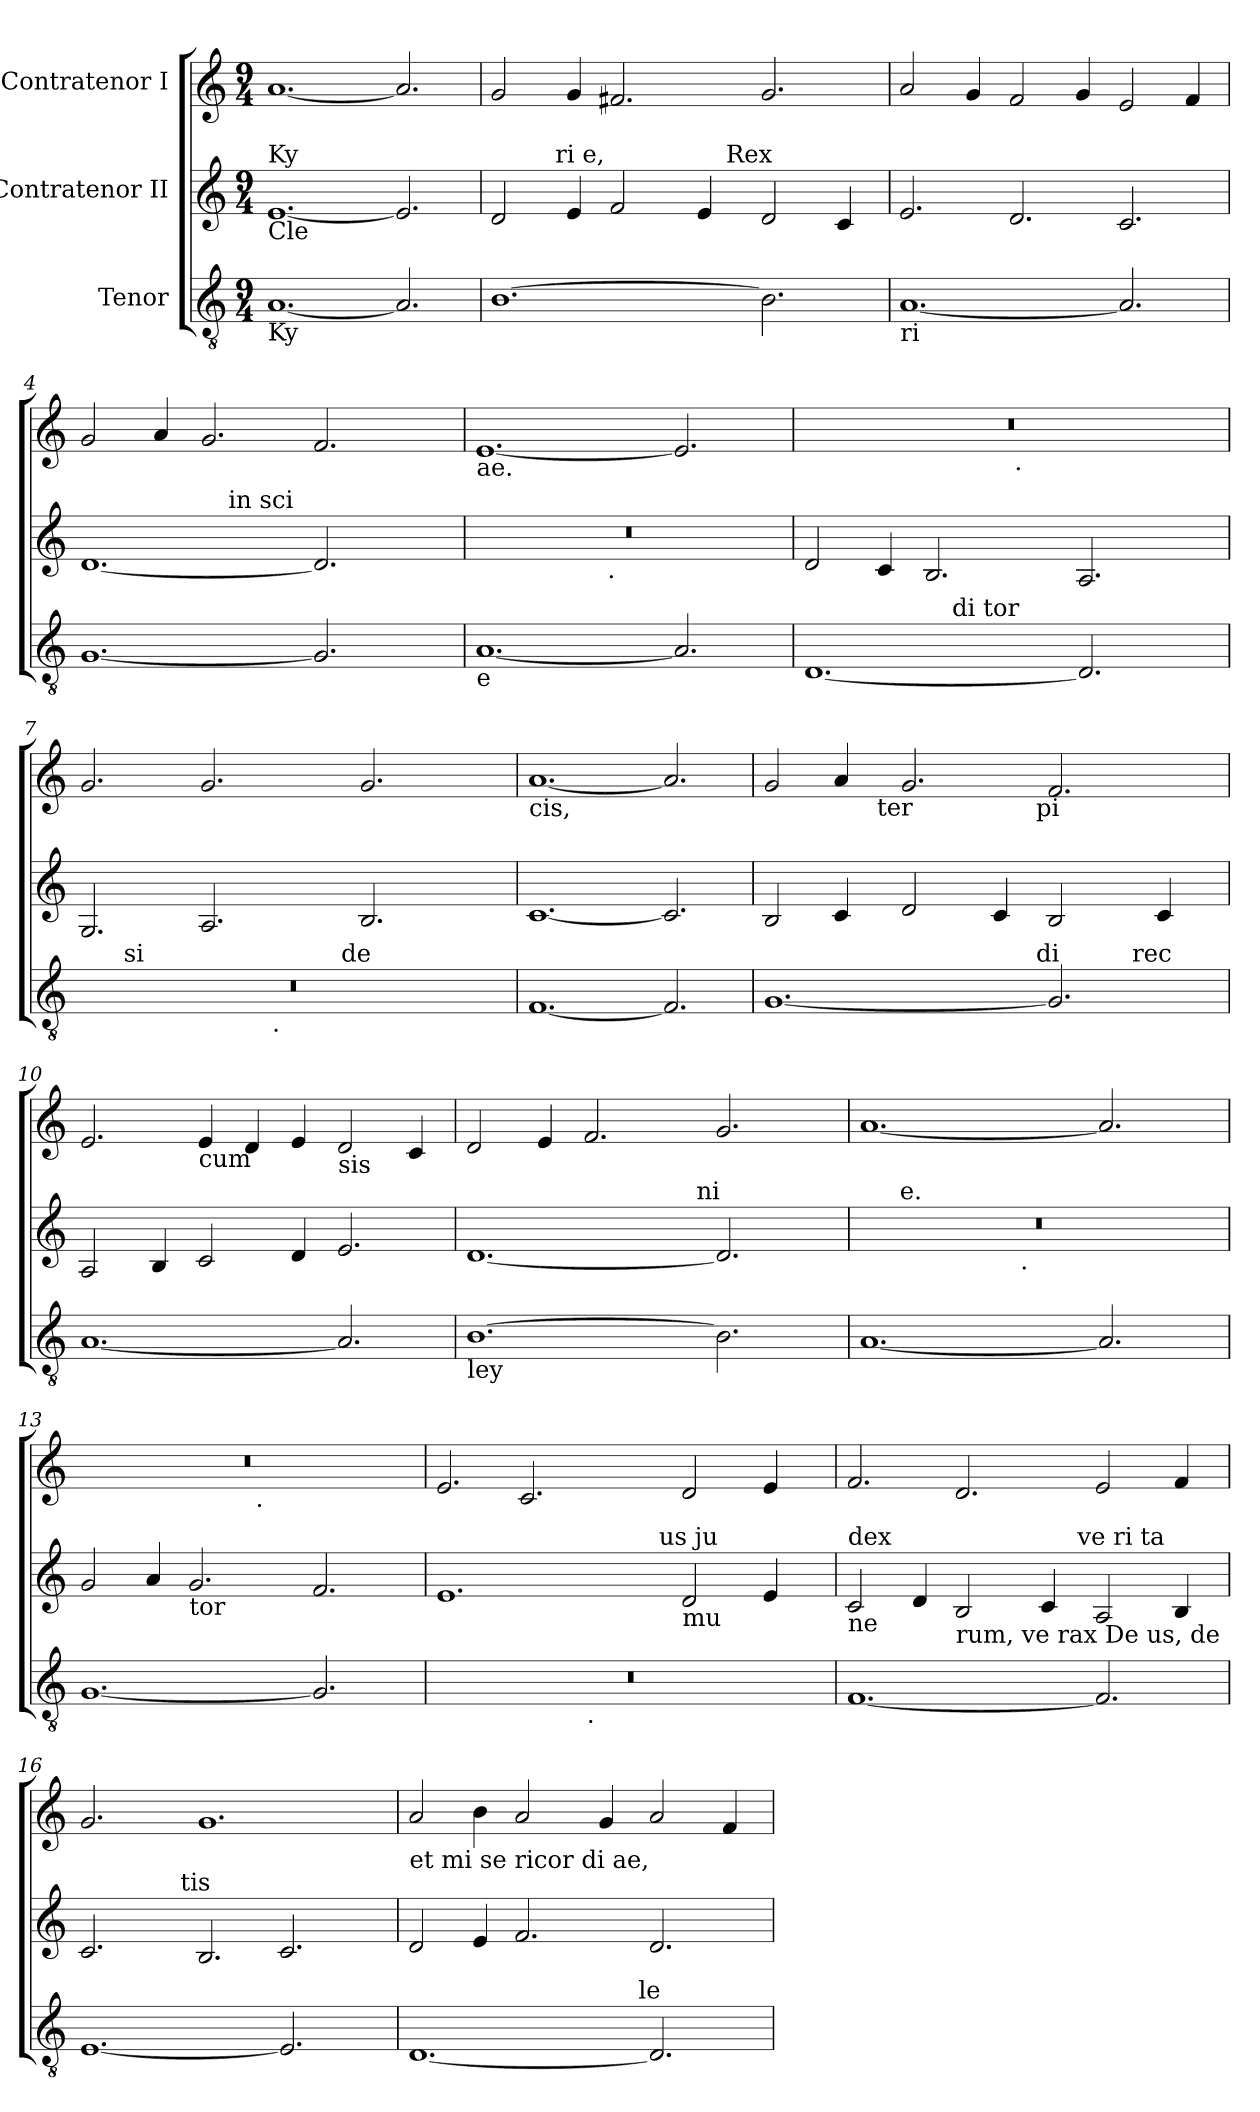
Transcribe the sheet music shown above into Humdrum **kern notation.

**kern	**kern	**kern
*part3	*part2	*part1
*staff3	*staff2	*staff1
*I"Tenor	*I"Contratenor II	*I"Contratenor I
*clefGv2	*clefG2	*clefG2
*k[]	*k[]	*k[]
*C:	*C:	*C:
*M9/4	*M9/4	*M9/4
=1	=1	=1
!	!LO:TX:b:t=Cle	!
!	!LO:TX:a:t=Ky	!
!LO:TX:b:t=Ky	!	!
[<1.A	[<1.e	[<1.a
2.A/]	2.e/]	2.a/]
=2	=2	=2
!	!LO:TX:b:t=mens	!
*	*^	*
*	*	*^	*
[>1.B	2d/	4...ryy	1ryy	2g/
!	!	!LO:TX:a:t=ri e,	!	!
.	.	1ryy	.	.
.	4e/	.	.	4g/
.	2f/	.	.	2.f#X/
.	.	.	4.ryy	.
.	4e/	.	.	.
!	!	!	!LO:TX:a:t=Rex	!
.	.	.	2..ryy	.
.	.	2ryy	.	.
2.B\]	2d/	.	.	2.g/
.	.	4ryy	.	.
.	4c/	.	.	.
.	.	32ryy	.	.
=3	=3	=3	=3	=3
!	!LO:TX:a:t=an ge lo rum lux et	!	!	!
!	!LO:TX:b:t=Pa	!	!	!
!LO:TX:b:t=ri	!	!	!	!
*	*v	*v	*v	*
[<1.A	2.e/	2a/
.	.	4g/
.	2.d/	2f/
.	.	4g/
2.A/]	2.c/	2e/
.	.	4f/
=4	=4	=4
!	!LO:TX:b:t=ter,	!
!	!LO:TX:a:t=sol	!
*	*^	*
[<1.G	[<1.d	2ryy	2g/
.	.	4ryy	4a/
.	.	16.ryy	2.g/
!	!	!LO:TX:a:t=in sci	!
.	.	1ryy	.
2.G/]	2.d/]	.	2.f/
.	.	4ryy	.
.	.	8ryy	.
.	.	32ryy	.
!!LO:LB:g=z
=5	=5	=5	=5
!	!	!	!LO:TX:b:t=ae.
!LO:TX:b:t=e	!	!	!
[<1.A	4%9r	1ryy	[<1.e
.	.	16ryy	.
!	!	!LO:TX:b:t=.	!
.	.	1ryy	.
2.A/]	.	.	2.e/]
.	.	8.ryy	.
=6	=6	=6	=6
!LO:TX:a:t=con	!	!	!
*^	*v	*v	*^
[<1.D	2ryy	2d/	4%9r	1ryy
.	4ryy	4c/	.	.
.	16.ryy	2.B/	.	.
!	!LO:TX:a:t=di tor	!	!	!
.	1ryy	.	.	.
.	.	.	.	16.ryy
!	!	!	!	!LO:TX:b:t=.
.	.	.	.	1ryy
2.D/]	.	2.A/	.	.
.	4ryy	.	.	.
.	8ryy	.	.	8ryy
.	32ryy	.	.	32ryy
=7	=7	=7	=7	=7
!	!	!	!LO:TX:b:t=Pa ter dul	!
*^	*^	*	*v	*v
4%9r	8ryy	1ryy	1ryy	2.G/	2.g/
.	32ryy	.	.	.	.
!	!LO:TX:a:t=si	!	!	!	!
.	1ryy	.	.	.	.
.	.	.	.	2.A/	2.g/
.	.	16.ryy	4..ryy	.	.
!	!	!LO:TX:b:t=.	!	!	!
.	.	1ryy	.	.	.
.	1ryy	.	.	.	.
!	!	!	!LO:TX:a:t=de	!	!
.	.	.	2ryy	.	.
.	.	.	.	2.B/	2.g/
.	.	.	4ryy	.	.
.	.	8ryy	.	.	.
.	16.ryy	.	.	.	.
.	.	.	16ryy	.	.
.	.	32ryy	.	.	.
=8	=8	=8	=8	=8	=8
!	!	!	!	!	!LO:TX:b:t=cis,
!LO:TX:b:t=e	!	!	!	!	!
!LO:TX:a:t=rum,	!	!	!	!	!
*v	*v	*v	*v	*	*
[<1.F	[<1.c	[<1.a
2.F/]	2.c/]	2.a/]
=9	=9	=9
!	!	!LO:TX:b:t=pa
!LO:TX:a:t=mun	!	!
*^	*	*^
*	*^	*	*	*^
[<1.G	1ryy	1ryy	2B/	2g/	2ryy	1ryy
.	.	.	4c/	4a/	8ryy	.
.	.	.	.	.	32ryy	.
!	!	!	!	!	!LO:TX:b:t=ter	!
.	.	.	.	.	1ryy	.
.	.	.	2d/	2.g/	.	.
.	4...ryy	2...ryy	.	.	.	4...ryy
.	.	.	4c/	.	.	.
!	!	!	!	!	!	!LO:TX:b:t=pi
!	!LO:TX:a:t=di	!	!	!	!	!
.	2ryy	.	.	.	.	2ryy
2.G/]	.	.	2B/	2.f/	.	.
.	.	.	.	.	2ryy	.
!	!	!LO:TX:a:t=rec	!	!	!	!
.	.	4ryy	.	.	.	.
.	4ryy	.	.	.	.	4ryy
.	.	.	4c/	.	.	.
.	.	.	.	.	16.ryy	.
.	.	16ryy	.	.	.	.
.	32ryy	.	.	.	.	32ryy
=10	=10	=10	=10	=10	=10	=10
!	!	!	!	!LO:TX:b:t=e,	!	!
*v	*v	*v	*	*v	*v	*v
[<1.A	2A/	2.e/
.	4B/	.
!	!	!LO:TX:b:t=cum
.	2c/	4e/
.	.	4d/
.	4d/	4e/
!	!	!LO:TX:b:t=sis
2.A/]	2.e/	2d/
.	.	4c/
!!LO:LB:g=z
=11	=11	=11
!	!LO:TX:a:t=flumen ve	!
!	!LO:TX:b:t=tor,	!
!LO:TX:b:t=ley	!	!
*	*^	*
[>1.B	[<1.d	1ryy	2d/
.	.	.	4e/
.	.	.	2.f/
.	.	4..ryy	.
!	!	!LO:TX:a:t=ni	!
.	.	2ryy	.
2.B\]	2.d/]	.	2.g/
.	.	4ryy	.
.	.	16ryy	.
=12	=12	=12	=12
*	*	*^	*
[<1.A	4%9r	8.ryy	1ryy	[<1.a
!	!	!LO:TX:a:t=e.	!	!
.	.	1ryy	.	.
.	.	.	16.ryy	.
!	!	!	!LO:TX:b:t=.	!
.	.	.	1ryy	.
.	.	1ryy	.	.
2.A/]	.	.	.	2.a/]
.	.	.	8ryy	.
.	.	16ryy	.	.
.	.	.	32ryy	.
=13	=13	=13	=13	=13
!	!LO:TX:b:t=da	!	!	!
*	*v	*v	*v	*^
[<1.G	2g/	4%9r	1ryy
.	4a/	.	.
!	!LO:TX:b:t=tor	!	!
.	2.g/	.	.
.	.	.	16.ryy
!	!	!	!LO:TX:b:t=.
.	.	.	1ryy
2.G/]	2.f/	.	.
.	.	.	8ryy
.	.	.	32ryy
=14	=14	=14	=14
!	!LO:TX:b:t=que	!	!
!	!LO:TX:a:t=De	!	!
*^	*^	*v	*v
4%9r	1ryy	1.e	1ryy	2.e/
.	.	.	.	2.c/
.	16.ryy	.	4ryy	.
!	!LO:TX:b:t=.	!	!	!
.	1ryy	.	.	.
.	.	.	8ryy	.
.	.	.	32ryy	.
!	!	!	!LO:TX:a:t=us ju	!
.	.	.	2ryy	.
!	!	!LO:TX:b:t=mu	!	!
.	.	2d/	.	2d/
.	.	.	4ryy	.
.	.	4e/	.	4e/
.	8ryy	.	.	.
.	.	.	16.ryy	.
.	32ryy	.	.	.
=15	=15	=15	=15	=15
!	!	!LO:TX:b:t=ne	!	!
!	!	!LO:TX:a:t=dex	!	!
*v	*v	*	*	*
[<1.F	2c/	1ryy	2.f/
.	4d/	.	.
!	!LO:TX:b:t=rum, ve rax De us, de	!	!
.	2B/	.	2.d/
.	.	4..ryy	.
.	4c/	.	.
!	!	!LO:TX:a:t=ve ri ta	!
.	.	2ryy	.
2.F/]	2A/	.	2e/
.	.	4ryy	.
.	4B/	.	4f/
.	.	16ryy	.
=16	=16	=16	=16
[<1.E	2.c/	2ryy	2.g/
.	.	8.ryy	.
!	!	!LO:TX:a:t=tis	!
.	.	1ryy	.
.	2.B/	.	1.g
2.E/]	2.c/	.	.
.	.	2ryy	.
.	.	16ryy	.
!!LO:PB:g=z
=17	=17	=17	=17
!	!	!	!LO:TX:b:t=et mi se ricor di ae,
!LO:TX:a:t=structor sce	!	!	!
*^	*v	*v	*
[<1.D	1ryy	2d/	2a/
.	.	4e/	4b\
.	.	2.f/	2a/
.	4...ryy	.	.
.	.	.	4g/
!	!LO:TX:a:t=le	!	!
.	2ryy	.	.
2.D/]	.	2.d/	2a/
.	4ryy	.	.
.	.	.	4f/
.	32ryy	.	.
*v	*v	*	*
=	=	=
*-	*-	*-
